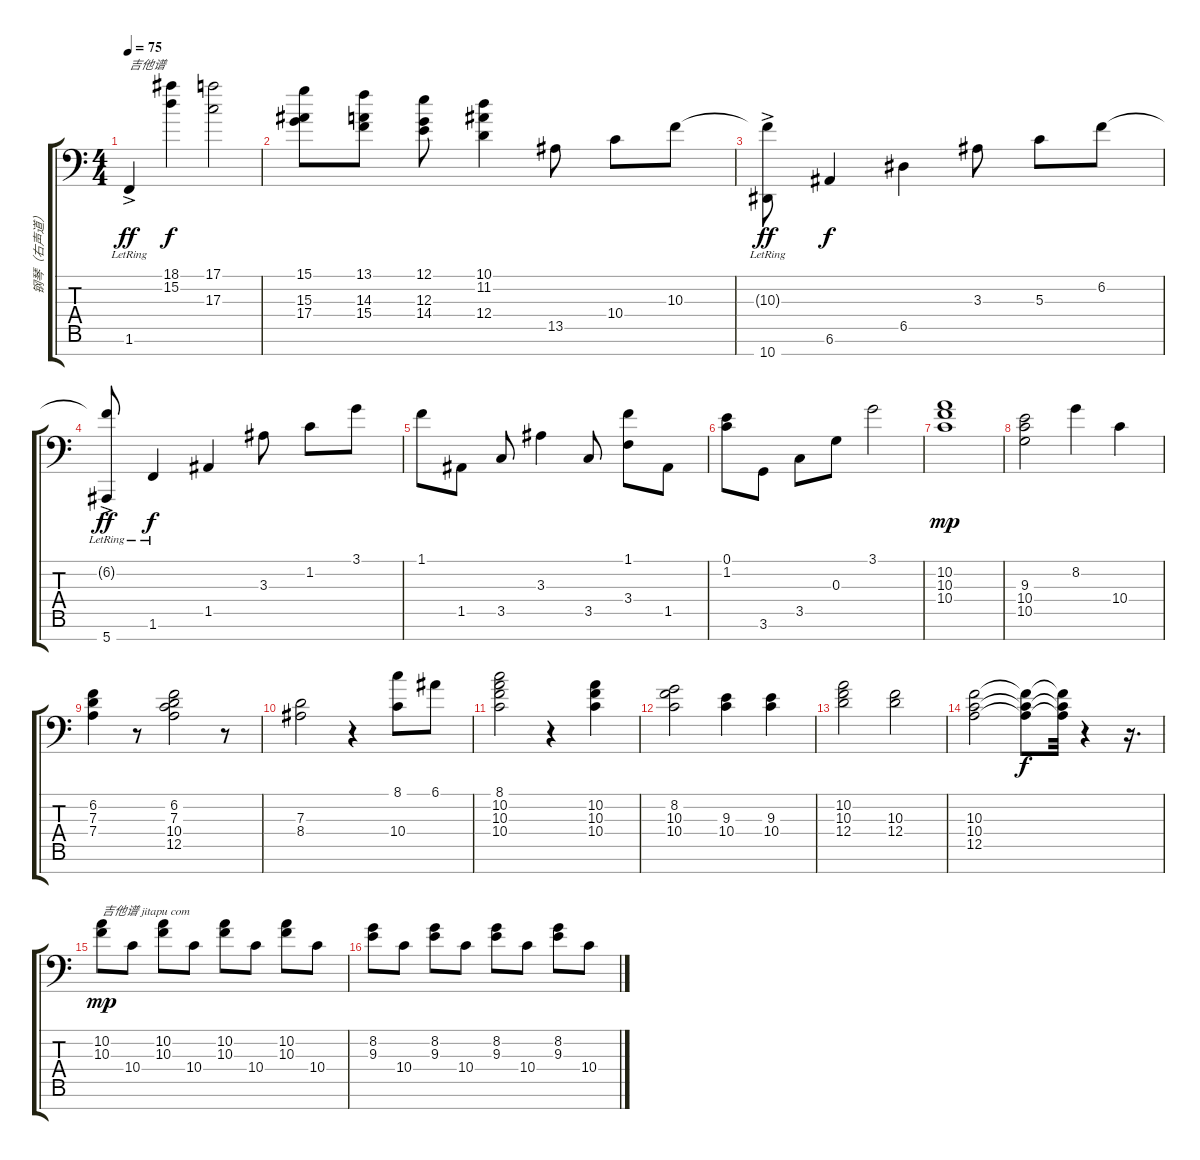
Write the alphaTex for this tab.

\track ("钢琴（右声道）" "钢琴（右声道）") {instrument acousticgrandpiano}
\staff {score tabs}
\tuning (E4 B3 G3 D3 A2 E2 F1) {hide}
\ts (4 4)
\tempo 75
\clef f4
\ks c
1.6{ac lr}.4{txt "吉他谱" dy ff instrument acousticgrandpiano} (18.1 15.2).4{dy f} (17.1 17.3).2 |
(15.1 15.3 17.4).8{volume 10} (13.1 14.3 15.4).8 (12.1 12.3 14.4).8 (10.1 11.2 12.4).4 13.5.8 10.4.8 10.3.8 |
(10.3{t} 10.7{ac lr}).8{dy ff} 6.6.4{dy f} 6.5.4 3.3.8 5.3.8 6.2.8 |
(6.2{t} 5.7{ac lr}).8{dy ff} 1.6{lr}.4{dy f} 1.5.4 3.3.8 1.2.8 3.1.8 |
1.1.8 1.5.8 3.5.8 3.3.4 3.5.8 (1.1 3.4).8 1.5.8 |
(0.1 1.2).8 3.6.8 3.5.8 0.3.8 3.1.2 |
(10.2 10.3 10.4).1{dy mp} |
(9.3 10.4 10.5).2 8.2.4 10.4.4 |
(6.2 7.3 7.4).4 r.8 (6.2 7.3 10.4 12.5).2 r.8 |
(7.3 8.4).2 r.4 (8.1 10.4).8 6.1.8 |
(8.1 10.2 10.3 10.4).2 r.4 (10.2 10.3 10.4).4 |
(8.2 10.3 10.4).2 (9.3 10.4).4 (9.3 10.4).4 |
(10.2 10.3 12.4).2 (10.3 12.4).2 |
(10.3 10.4 12.5).2 (10.3{t} 10.4{t} 12.5{t}).8{dy f} (10.3{t} 10.4{t} 12.5{t}).32 r.4 r.16{d} |
(10.2 10.3).8{txt "吉他谱 jitapu com" dy mp} 10.4.8 (10.2 10.3).8 10.4.8 (10.2 10.3).8 10.4.8 (10.2 10.3).8 10.4.8 |
(8.2 9.3).8 10.4.8 (8.2 9.3).8 10.4.8 (8.2 9.3).8 10.4.8 (8.2 9.3).8 10.4.8
